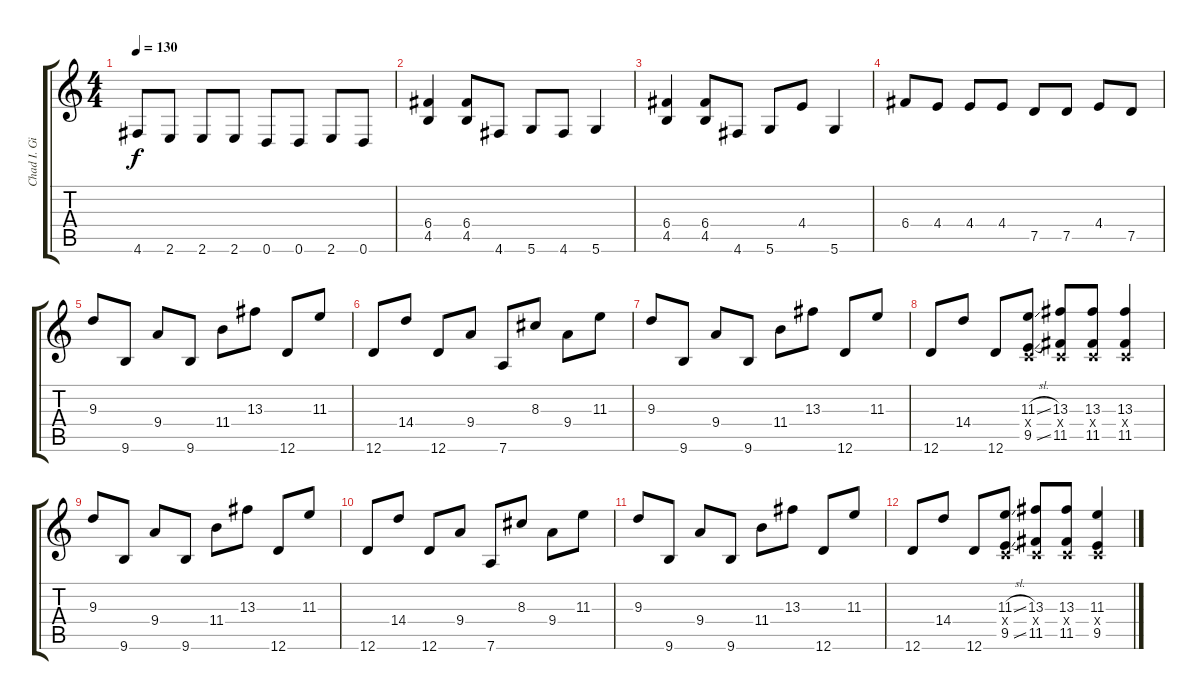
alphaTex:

\track ("Chad I. Ginsburg" "Chad I. Gi") {instrument distortionguitar}
\staff {score tabs}
\tuning (D4 A3 F3 C3 G2 D2) {hide}
\ts (4 4)
\tempo 130
\clef g2
\ks c
4.6.8{dy f} 2.6.8 2.6.8 2.6.8 0.6.8 0.6.8 2.6.8 0.6.8 |
(6.4 4.5).4 (6.4 4.5).8 4.6.8 5.6.8 4.6.8 5.6.4 |
(6.4 4.5).4 (6.4 4.5).8 4.6.8 5.6.8 4.4.8 5.6.4 |
6.4.8 4.4.8 4.4.8 4.4.8 7.5.8 7.5.8 4.4.8 7.5.8 |
9.3.8 9.6.8 9.4.8 9.6.8 11.4.8 13.3.8 12.6.8 11.3.8 |
12.6.8 14.4.8 12.6.8 9.4.8 7.6.8 8.3.8 9.4.8 11.3.8 |
9.3.8 9.6.8 9.4.8 9.6.8 11.4.8 13.3.8 12.6.8 11.3.8 |
12.6.8 14.4.8 12.6.8 (11.3{sl} 0.4{x} 9.5{sl}).8 (13.3 0.4{x} 11.5).8 (13.3 0.4{x} 11.5).8 (13.3 0.4{x} 11.5).4 |
9.3.8 9.6.8 9.4.8 9.6.8 11.4.8 13.3.8 12.6.8 11.3.8 |
12.6.8 14.4.8 12.6.8 9.4.8 7.6.8 8.3.8 9.4.8 11.3.8 |
9.3.8 9.6.8 9.4.8 9.6.8 11.4.8 13.3.8 12.6.8 11.3.8 |
12.6.8 14.4.8 12.6.8 (11.3{sl} 0.4{x} 9.5{sl}).8 (13.3 0.4{x} 11.5).8 (13.3 0.4{x} 11.5).8 (11.3 0.4{x} 9.5).4
